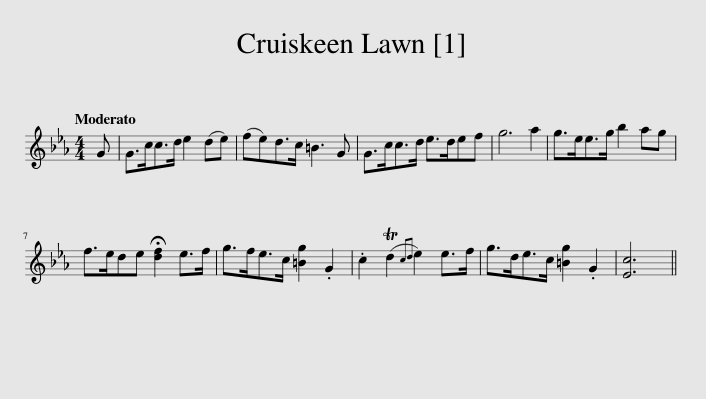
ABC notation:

X:1
L:1/8
Q:1/4=104
M:4/4
I:linebreak $
K:Cmin
V:1 treble
V:1
 G | G>cc>d e2 (de) | (fe)d>c =B3 G | G>cc>d e>def | g6 a2 | %5
 g>ee>g b2 ag |$ f>ede !fermata![df]2 e>f | g>fe>c [=Bg]2 .G2 | .c2 (Td2{cd} e2) e>f | g>de>c [=Bg]2 .G2 | %10
 [Ec]6 || %11
